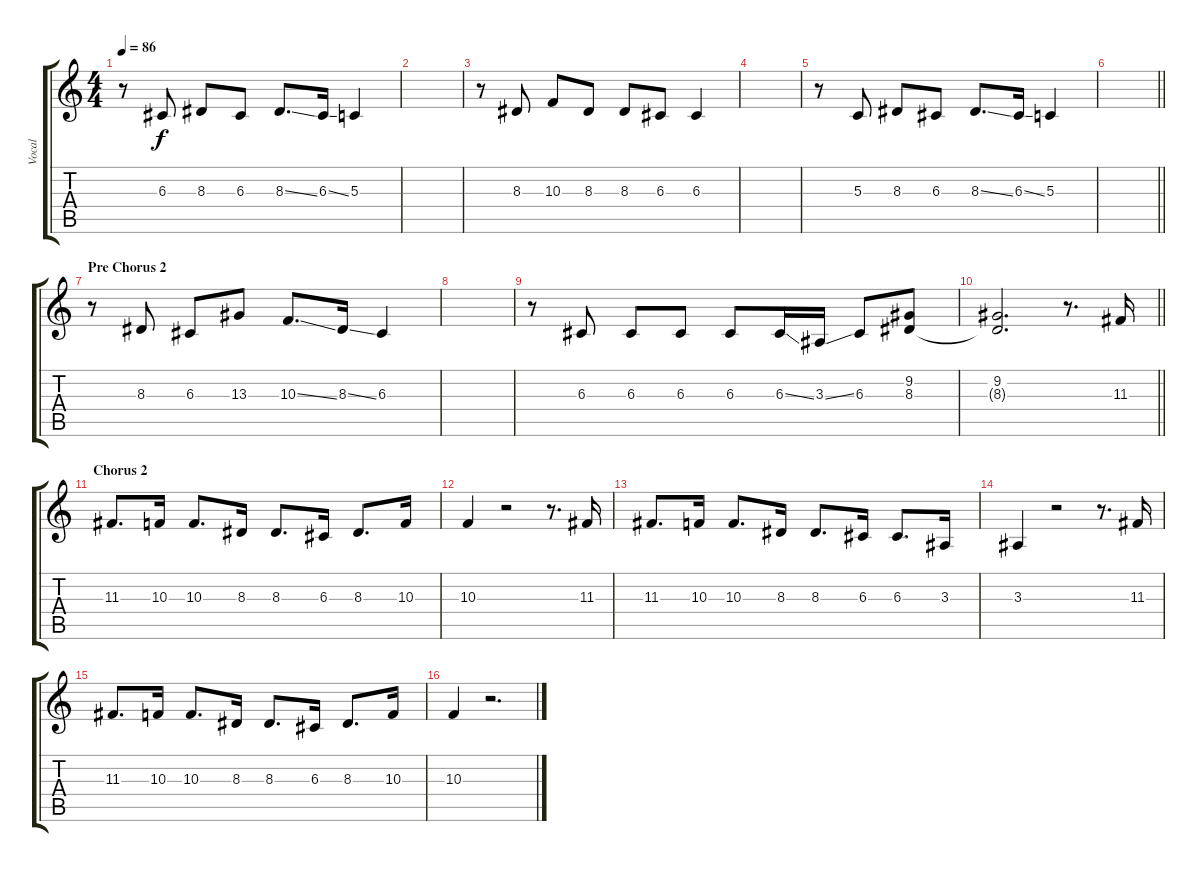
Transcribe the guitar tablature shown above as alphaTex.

\track ("Vocal" "Vocal") {instrument trumpet bank 255}
\staff {score tabs}
\tuning (E4 B3 G3 D3 A2 E2) {hide}
\ts (4 4)
\tempo 86
\clef g2
\ks c
r.8{dy f} 6.3.8 8.3.8 6.3.8 8.3{ss}.8{d} 6.3{ss}.16 5.3.4 |
|
r.8 8.3.8 10.3.8 8.3.8 8.3.8 6.3.8 6.3.4 |
|
r.8 5.3.8 8.3.8 6.3.8 8.3{ss}.8{d} 6.3{ss}.16 5.3.4 |
\barLineRight lightlight
|
\section ("" "Pre Chorus 2")
r.8 8.3.8 6.3.8 13.3.8 10.3{ss}.8{d} 8.3{ss}.16 6.3.4 |
|
r.8 6.3.8 6.3.8 6.3.8 6.3.8 6.3{ss}.16 3.3{ss}.16 6.3.8 (9.2 8.3).8 |
\barLineRight lightlight
(9.2 8.3{t}).2{d} r.8{d} 11.3.16 |
\section ("" "Chorus 2")
11.3.8{d} 10.3.16 10.3.8{d} 8.3.16 8.3.8{d} 6.3.16 8.3.8{d} 10.3.16 |
10.3.4 r.2 r.8{d} 11.3.16 |
11.3.8{d} 10.3.16 10.3.8{d} 8.3.16 8.3.8{d} 6.3.16 6.3.8{d} 3.3.16 |
3.3.4 r.2 r.8{d} 11.3.16 |
11.3.8{d} 10.3.16 10.3.8{d} 8.3.16 8.3.8{d} 6.3.16 8.3.8{d} 10.3.16 |
10.3.4 r.2{d}
